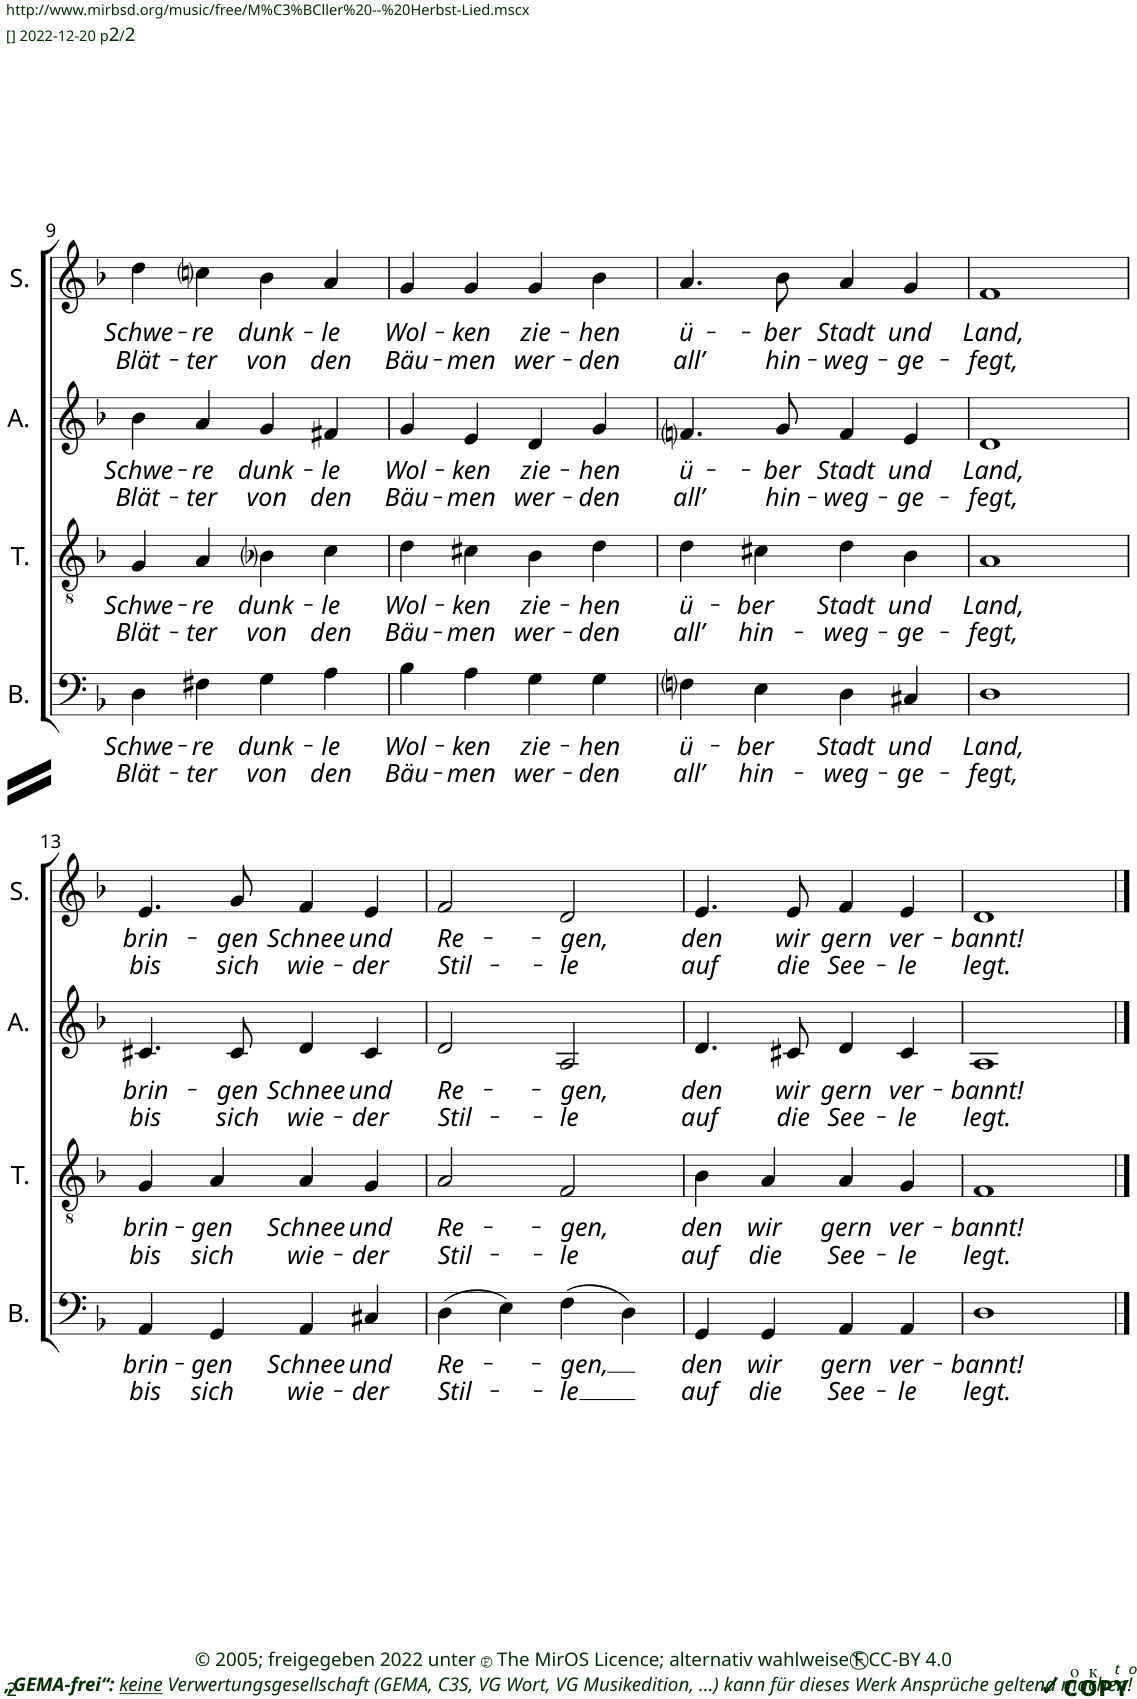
**kern	**text	**text	**kern	**text	**text	**kern	**text	**text	**kern	**text	**text
*part4	*part4	*part4	*part3	*part3	*part3	*part2	*part2	*part2	*part1	*part1	*part1
*staff4	*staff4	*staff4	*staff3	*staff3	*staff3	*staff2	*staff2	*staff2	*staff1	*staff1	*staff1
*I"Baß	*	*	*I"Tenor	*	*	*I"Alt	*	*	*I"Sopran	*	*
*I'B.	*	*	*I'T.	*	*	*I'A.	*	*	*I'S.	*	*
!!LO:PB:g=z
*clefF4	*	*	*clefGv2	*	*	*clefG2	*	*	*clefG2	*	*
*k[b-]	*	*	*k[b-]	*	*	*k[b-]	*	*	*k[b-]	*	*
*M4/4	*	*	*M4/4	*	*	*M4/4	*	*	*M4/4	*	*
=9	=9	=9	=9	=9	=9	=9	=9	=9	=9	=9	=9
!	!LO:LY:b	!LO:LY:b	!	!LO:LY:b	!LO:LY:b	!	!LO:LY:b	!LO:LY:b	!	!LO:LY:b	!LO:LY:b
4D\	Schwe-	Blät-	4G/	Schwe-	Blät-	4b-\	Schwe-	Blät-	4dd\	Schwe-	Blät-
!	!LO:LY:b	!LO:LY:b	!	!LO:LY:b	!LO:LY:b	!	!LO:LY:b	!LO:LY:b	!	!LO:LY:b	!LO:LY:b
4F#X\	-re	-ter	4A/	-re	-ter	4a/	-re	-ter	4ccni\	-re	-ter
!	!LO:LY:b	!LO:LY:b	!	!LO:LY:b	!LO:LY:b	!	!LO:LY:b	!LO:LY:b	!	!LO:LY:b	!LO:LY:b
4G\	dunk-	von	4B-i\	dunk-	von	4g/	dunk-	von	4b-\	dunk-	von
!	!LO:LY:b	!LO:LY:b	!	!LO:LY:b	!LO:LY:b	!	!LO:LY:b	!LO:LY:b	!	!LO:LY:b	!LO:LY:b
4A\	-le	den	4c\	-le	den	4f#X/	-le	den	4a/	-le	den
=10	=10	=10	=10	=10	=10	=10	=10	=10	=10	=10	=10
!	!LO:LY:b	!LO:LY:b	!	!LO:LY:b	!LO:LY:b	!	!LO:LY:b	!LO:LY:b	!	!LO:LY:b	!LO:LY:b
4B-\	Wol-	Bäu-	4d\	Wol-	Bäu-	4g/	Wol-	Bäu-	4g/	Wol-	Bäu-
!	!LO:LY:b	!LO:LY:b	!	!LO:LY:b	!LO:LY:b	!	!LO:LY:b	!LO:LY:b	!	!LO:LY:b	!LO:LY:b
4A\	-ken	-men	4c#X\	-ken	-men	4e/	-ken	-men	4g/	-ken	-men
!	!LO:LY:b	!LO:LY:b	!	!LO:LY:b	!LO:LY:b	!	!LO:LY:b	!LO:LY:b	!	!LO:LY:b	!LO:LY:b
4G\	zie-	wer-	4B-\	zie-	wer-	4d/	zie-	wer-	4g/	zie-	wer-
!	!LO:LY:b	!LO:LY:b	!	!LO:LY:b	!LO:LY:b	!	!LO:LY:b	!LO:LY:b	!	!LO:LY:b	!LO:LY:b
4G\	-hen	-den	4d\	-hen	-den	4g/	-hen	-den	4b-\	-hen	-den
=11	=11	=11	=11	=11	=11	=11	=11	=11	=11	=11	=11
!	!LO:LY:b	!LO:LY:b	!	!LO:LY:b	!LO:LY:b	!	!LO:LY:b	!LO:LY:b	!	!LO:LY:b	!LO:LY:b
4Fni\	ü-	all’	4d\	ü-	all’	4.fni/	ü-	all’	4.a/	ü-	all’
!	!LO:LY:b	!LO:LY:b	!	!LO:LY:b	!LO:LY:b	!	!	!	!	!	!
4E\	-ber	hin-	4c#X\	-ber	hin-	.	.	.	.	.	.
!	!	!	!	!	!	!	!LO:LY:b	!LO:LY:b	!	!LO:LY:b	!LO:LY:b
.	.	.	.	.	.	8g/	-ber	hin-	8b-\	-ber	hin-
!	!LO:LY:b	!LO:LY:b	!	!LO:LY:b	!LO:LY:b	!	!LO:LY:b	!LO:LY:b	!	!LO:LY:b	!LO:LY:b
4D\	Stadt	-weg-	4d\	Stadt	-weg-	4f/	Stadt	-weg-	4a/	Stadt	-weg-
!	!LO:LY:b	!LO:LY:b	!	!LO:LY:b	!LO:LY:b	!	!LO:LY:b	!LO:LY:b	!	!LO:LY:b	!LO:LY:b
4C#X/	und	-ge-	4B-\	und	-ge-	4e/	und	-ge-	4g/	und	-ge-
=12	=12	=12	=12	=12	=12	=12	=12	=12	=12	=12	=12
!	!LO:LY:b	!LO:LY:b	!	!LO:LY:b	!LO:LY:b	!	!LO:LY:b	!LO:LY:b	!	!LO:LY:b	!LO:LY:b
1D	Land,	-fegt,	1A	Land,	-fegt,	1d	Land,	-fegt,	1f	Land,	-fegt,
!!LO:LB:g=z
=13	=13	=13	=13	=13	=13	=13	=13	=13	=13	=13	=13
!	!LO:LY:b	!LO:LY:b	!	!LO:LY:b	!LO:LY:b	!	!LO:LY:b	!LO:LY:b	!	!LO:LY:b	!LO:LY:b
4AA/	brin-	bis	4G/	brin-	bis	4.c#X/	brin-	bis	4.e/	brin-	bis
!	!LO:LY:b	!LO:LY:b	!	!LO:LY:b	!LO:LY:b	!	!	!	!	!	!
4GG/	-gen	sich	4A/	-gen	sich	.	.	.	.	.	.
!	!	!	!	!	!	!	!LO:LY:b	!LO:LY:b	!	!LO:LY:b	!LO:LY:b
.	.	.	.	.	.	8c#/	-gen	sich	8g/	-gen	sich
!	!LO:LY:b	!LO:LY:b	!	!LO:LY:b	!LO:LY:b	!	!LO:LY:b	!LO:LY:b	!	!LO:LY:b	!LO:LY:b
4AA/	Schnee	wie-	4A/	Schnee	wie-	4d/	Schnee	wie-	4f/	Schnee	wie-
!	!LO:LY:b	!LO:LY:b	!	!LO:LY:b	!LO:LY:b	!	!LO:LY:b	!LO:LY:b	!	!LO:LY:b	!LO:LY:b
4C#X/	und	-der	4G/	und	-der	4c#/	und	-der	4e/	und	-der
=14	=14	=14	=14	=14	=14	=14	=14	=14	=14	=14	=14
!	!LO:LY:b	!LO:LY:b	!	!LO:LY:b	!LO:LY:b	!	!LO:LY:b	!LO:LY:b	!	!LO:LY:b	!LO:LY:b
(4D\	Re-	Stil-	2A/	Re-	Stil-	2d/	Re-	Stil-	2f/	Re-	Stil-
4E\)	.	.	.	.	.	.	.	.	.	.	.
!	!LO:LY:b	!LO:LY:b	!	!LO:LY:b	!LO:LY:b	!	!LO:LY:b	!LO:LY:b	!	!LO:LY:b	!LO:LY:b
(4F\	-gen,	-le	2F/	-gen,	-le	2A/	-gen,	-le	2d/	-gen,	-le
4D\)	.	.	.	.	.	.	.	.	.	.	.
=15	=15	=15	=15	=15	=15	=15	=15	=15	=15	=15	=15
!	!LO:LY:b	!LO:LY:b	!	!LO:LY:b	!LO:LY:b	!	!LO:LY:b	!LO:LY:b	!	!LO:LY:b	!LO:LY:b
4GG/	den	auf	4B-\	den	auf	4.d/	den	auf	4.e/	den	auf
!	!LO:LY:b	!LO:LY:b	!	!LO:LY:b	!LO:LY:b	!	!	!	!	!	!
4GG/	wir	die	4A/	wir	die	.	.	.	.	.	.
!	!	!	!	!	!	!	!LO:LY:b	!LO:LY:b	!	!LO:LY:b	!LO:LY:b
.	.	.	.	.	.	8c#X/	wir	die	8e/	wir	die
!	!LO:LY:b	!LO:LY:b	!	!LO:LY:b	!LO:LY:b	!	!LO:LY:b	!LO:LY:b	!	!LO:LY:b	!LO:LY:b
4AA/	gern	See-	4A/	gern	See-	4d/	gern	See-	4f/	gern	See-
!	!LO:LY:b	!LO:LY:b	!	!LO:LY:b	!LO:LY:b	!	!LO:LY:b	!LO:LY:b	!	!LO:LY:b	!LO:LY:b
4AA/	ver-	-le	4G/	ver-	-le	4c#/	ver-	-le	4e/	ver-	-le
=16	=16	=16	=16	=16	=16	=16	=16	=16	=16	=16	=16
!	!LO:LY:b	!LO:LY:b	!	!LO:LY:b	!LO:LY:b	!	!LO:LY:b	!LO:LY:b	!	!LO:LY:b	!LO:LY:b
1D	-bannt!	legt.	1F	-bannt!	legt.	1A	-bannt!	legt.	1d	-bannt!	legt.
==	==	==	==	==	==	==	==	==	==	==	==
*-	*-	*-	*-	*-	*-	*-	*-	*-	*-	*-	*-
